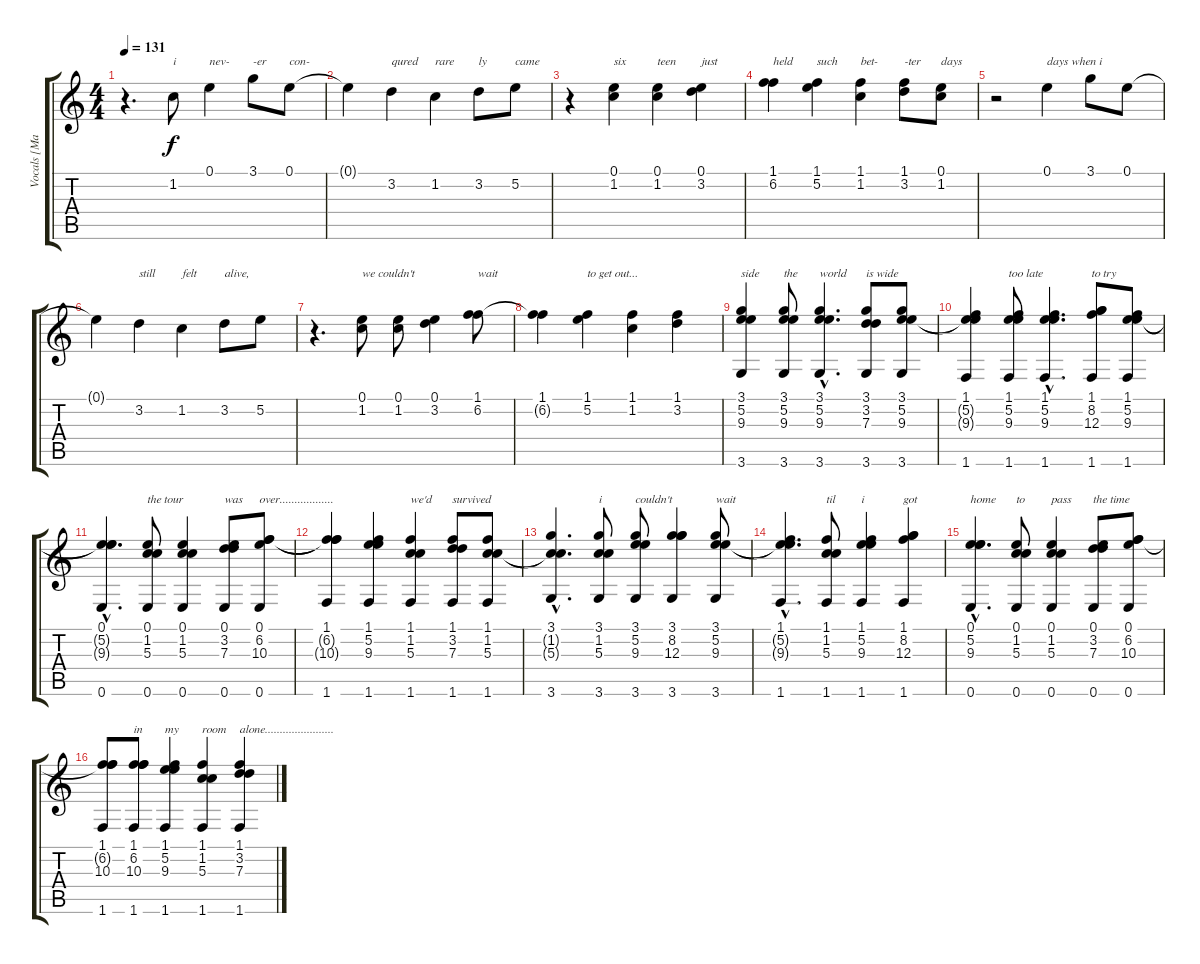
\track ("Vocals [Mark Hoppus, Tom Delonge]" "Vocals [Ma") {instrument electricguitarjazz}
\staff {score tabs}
\tuning (E4 B3 G3 D3 A2 E2) {hide}
\ts (4 4)
\tempo 131
\clef g2
\ks c
r.4{d dy f} 1.2.8{txt "i"} 0.1.4{txt "nev-"} 3.1.8{txt "-er"} 0.1.8{txt "con-"} |
0.1{t}.4 3.2.4{txt "qured"} 1.2.4{txt "rare"} 3.2.8{txt "ly"} 5.2.8{txt "came"} |
r.4 (0.1 1.2).4{txt "six"} (0.1 1.2).4{txt "teen"} (0.1 3.2).4{txt "just"} |
(1.1 6.2).4{txt "held"} (1.1 5.2).4{txt "such"} (1.1 1.2).4{txt "bet-"} (1.1 3.2).8{txt "-ter"} (0.1 1.2).8{txt "days"} |
r.2 0.1.4{txt "days when i"} 3.1.8 0.1.8 |
0.1{t}.4 3.2.4{txt "still"} 1.2.4{txt "felt"} 3.2.8{txt "alive,"} 5.2.8 |
r.4{d} (0.1 1.2).8{txt "we couldn't"} (0.1 1.2).8 (0.1 3.2).4 (1.1 6.2).8{txt "wait"} |
(1.1 6.2{t}).4 (1.1 5.2).4{txt "to get out..."} (1.1 1.2).4 (1.1 3.2).4 |
(3.1 5.2 9.3 3.6).4{txt "side"} (3.1 5.2 9.3 3.6).8{txt "the"} (3.1{hac} 5.2{hac} 9.3{hac} 3.6{hac}).4{d txt "world"} (3.1 3.2 7.3 3.6).8{txt "is wide"} (3.1 5.2 9.3 3.6).8 |
(1.1 5.2{t} 9.3{t} 1.6).4 (1.1 5.2 9.3 1.6).8{txt "too late"} (1.1{hac} 5.2{hac} 9.3{hac} 1.6{hac}).4{d} (1.1 8.2 12.3 1.6).8{txt "to try"} (1.1 5.2 9.3 1.6).8 |
(0.1{hac} 5.2{hac t} 9.3{hac t} 0.6{hac}).4{d} (0.1 1.2 5.3 0.6).8{txt "the tour"} (0.1 1.2 5.3 0.6).4 (0.1 3.2 7.3 0.6).8{txt "was"} (0.1 6.2 10.3 0.6).8{txt "over.................."} |
(1.1 6.2{t} 10.3{t} 1.6).4 (1.1 5.2 9.3 1.6).4 (1.1 1.2 5.3 1.6).4{txt "we'd"} (1.1 3.2 7.3 1.6).8{txt "survived"} (1.1 1.2 5.3 1.6).8 |
(3.1{hac} 1.2{hac t} 5.3{hac t} 3.6{hac}).4{d} (3.1 1.2 5.3 3.6).8{txt "i"} (3.1 5.2 9.3 3.6).8{txt "couldn't"} (3.1 8.2 12.3 3.6).4 (3.1 5.2 9.3 3.6).8{txt "wait"} |
(1.1{hac} 5.2{hac t} 9.3{hac t} 1.6{hac}).4{d} (1.1 1.2 5.3 1.6).8{txt "til"} (1.1 5.2 9.3 1.6).4{txt "i"} (1.1 8.2 12.3 1.6).4{txt "got"} |
(0.1{hac} 5.2{hac} 9.3{hac} 0.6{hac}).4{d txt "home"} (0.1 1.2 5.3 0.6).8{txt "to"} (0.1 1.2 5.3 0.6).4{txt "pass"} (0.1 3.2 7.3 0.6).8{txt "the time"} (0.1 6.2 10.3 0.6).8 |
(1.1 6.2{t} 10.3 1.6).8 (1.1 6.2 10.3 1.6).8{txt "in"} (1.1 5.2 9.3 1.6).4{txt "my"} (1.1 1.2 5.3 1.6).4{txt "room"} (1.1 3.2 7.3 1.6).4{txt "alone......................."}
